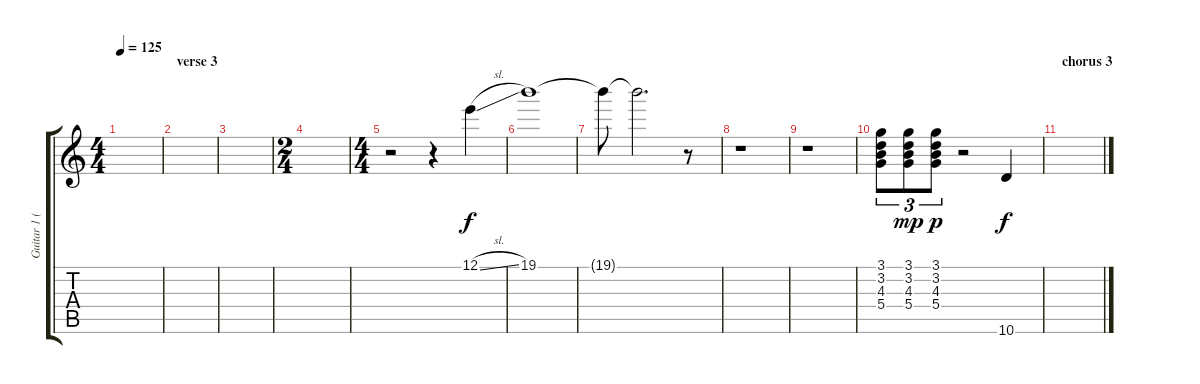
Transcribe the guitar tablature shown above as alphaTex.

\track ("Guitar 1 (Barrett)" "Guitar 1 (") {instrument distortionguitar}
\staff {score tabs}
\tuning (E4 B3 G3 D3 A2 E2) {hide}
\ts (4 4)
\tempo 125
\clef g2
\ks c
|
\section ("" "verse 3")
|
|
\ts (2 4)
|
\ts (4 4)
r.2 r.4 12.1{sl}.4 |
19.1.1 |
19.1{t}.8 19.1{t}.2{d} r.8 |
r.1 |
r.1 |
(3.1 3.2 4.3 5.4).8{tu (3 2)} (3.1 3.2 4.3 5.4).8{tu (3 2) dy mp} (3.1 3.2 4.3 5.4).8{tu (3 2) dy p} r.2 10.6.4{dy f} |
\section ("" "chorus 3")
